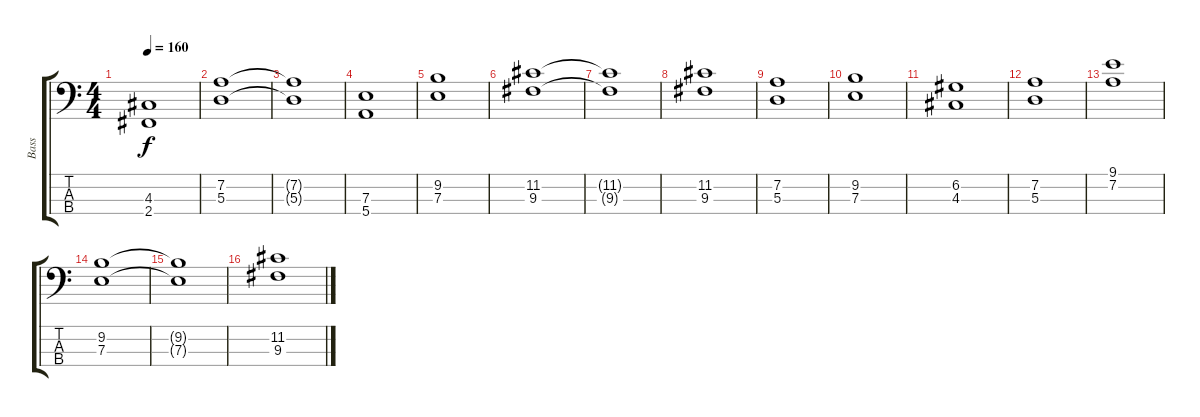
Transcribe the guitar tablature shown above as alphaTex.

\track ("Bass" "Bass") {instrument electricbassfinger}
\staff {score tabs}
\tuning (G2 D2 A1 E1) {hide}
\ts (4 4)
\tempo 160
\clef f4
\ks c
(4.3{t} 2.4{t}).1{dy f} |
(7.2 5.3).1 |
(7.2{t} 5.3{t}).1 |
(7.3 5.4).1 |
(9.2 7.3).1 |
(11.2 9.3).1 |
(11.2{t} 9.3{t}).1 |
(11.2 9.3).1 |
(7.2 5.3).1 |
(9.2 7.3).1 |
(6.2 4.3).1 |
(7.2 5.3).1 |
(9.1 7.2).1 |
(9.2 7.3).1 |
(9.2{t} 7.3{t}).1 |
(11.2 9.3).1
